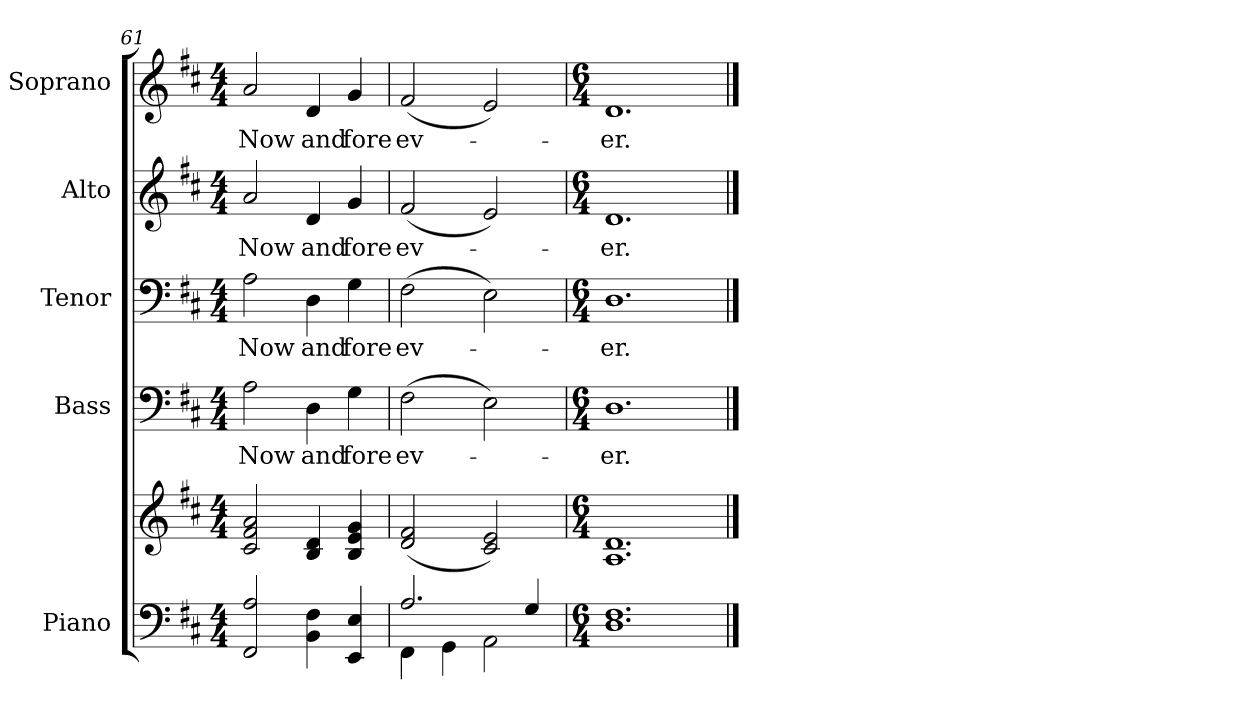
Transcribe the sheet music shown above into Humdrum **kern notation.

**kern	**kern	**kern	**text	**kern	**text	**kern	**text	**kern	**text
*part5	*part5	*part4	*part4	*part3	*part3	*part2	*part2	*part1	*part1
*staff6	*staff5	*staff4	*staff4	*staff3	*staff3	*staff2	*staff2	*staff1	*staff1
*I"Piano	*	*I"Bass	*	*I"Tenor	*	*I"Alto	*	*I"Soprano	*
*I'Pno.	*	*I'B.	*	*I'T.	*	*I'A.	*	*I'S.	*
!!LO:PB:g=z
*clefF4	*clefG2	*clefF4	*	*clefF4	*	*clefG2	*	*clefG2	*
*k[f#c#]	*k[f#c#]	*k[f#c#]	*	*k[f#c#]	*	*k[f#c#]	*	*k[f#c#]	*
*D:	*D:	*D:	*	*D:	*	*D:	*	*D:	*
*M4/4	*M4/4	*M4/4	*	*M4/4	*	*M4/4	*	*M4/4	*
=61	=61	=61	=61	=61	=61	=61	=61	=61	=61
!	!	!	!LO:LY:b:color=#000000	!	!	!	!	!	!
!	!	!	!	!	!LO:LY:b:color=#000000	!	!	!	!
!	!	!	!	!	!	!	!LO:LY:b:color=#000000	!	!
!	!	!	!	!	!	!	!	!	!LO:LY:b:color=#000000
2FF#i/ 2Ai	2c#i/ 2f#i 2ai	2Ai\	Now	2Ai\	Now	2ai/	Now	2ai/	Now
!	!	!	!LO:LY:b:color=#000000	!	!	!	!	!	!
!	!	!	!	!	!LO:LY:b:color=#000000	!	!	!	!
!	!	!	!	!	!	!	!LO:LY:b:color=#000000	!	!
!	!	!	!	!	!	!	!	!	!LO:LY:b:color=#000000
4BBi\ 4F#i	4Bi/ 4di	4Di\	and	4Di\	and	4di/	and	4di/	and
!	!	!	!LO:LY:b:color=#000000	!	!	!	!	!	!
!	!	!	!	!	!LO:LY:b:color=#000000	!	!	!	!
!	!	!	!	!	!	!	!LO:LY:b:color=#000000	!	!
!	!	!	!	!	!	!	!	!	!LO:LY:b:color=#000000
4EEi/ 4Ei	4Bi/ 4ei 4gi	4Gi\	fore	4Gi\	fore	4gi/	fore	4gi/	fore
=62	=62	=62	=62	=62	=62	=62	=62	=62	=62
*^	*	*	*	*	*	*	*	*	*
!	!	!	!	!LO:LY:b:color=#000000	!	!	!	!	!	!
!	!	!	!	!	!	!LO:LY:b:color=#000000	!	!	!	!
!	!	!	!	!	!	!	!	!LO:LY:b:color=#000000	!	!
!	!	!	!	!	!	!	!	!	!	!LO:LY:b:color=#000000
2.Ai/	4FF#i\	(2di/ 2f#i	(2F#i\	ev-	(2F#i\	ev-	(2f#i/	ev-	(2f#i/	ev-
.	4GGi\	.	.	.	.	.	.	.	.	.
.	2AAi\	2c#i/ 2ei)	2Ei\)	.	2Ei\)	.	2ei/)	.	2ei/)	.
4Gi/	.	.	.	.	.	.	.	.	.	.
*v	*v	*	*	*	*	*	*	*	*	*
=63	=63	=63	=63	=63	=63	=63	=63	=63	=63
*M6/4	*M6/4	*M6/4	*	*M6/4	*	*M6/4	*	*M6/4	*
!	!	!	!LO:LY:b:color=#000000	!	!	!	!	!	!
!	!	!	!	!	!LO:LY:b:color=#000000	!	!	!	!
!	!	!	!	!	!	!	!LO:LY:b:color=#000000	!	!
!	!	!	!	!	!	!	!	!	!LO:LY:b:color=#000000
1.Di 1.F#i	1.Ai 1.di	1.Di	-er.	1.Di	-er.	1.di	-er.	1.di	-er.
==	==	==	==	==	==	==	==	==	==
*-	*-	*-	*-	*-	*-	*-	*-	*-	*-
